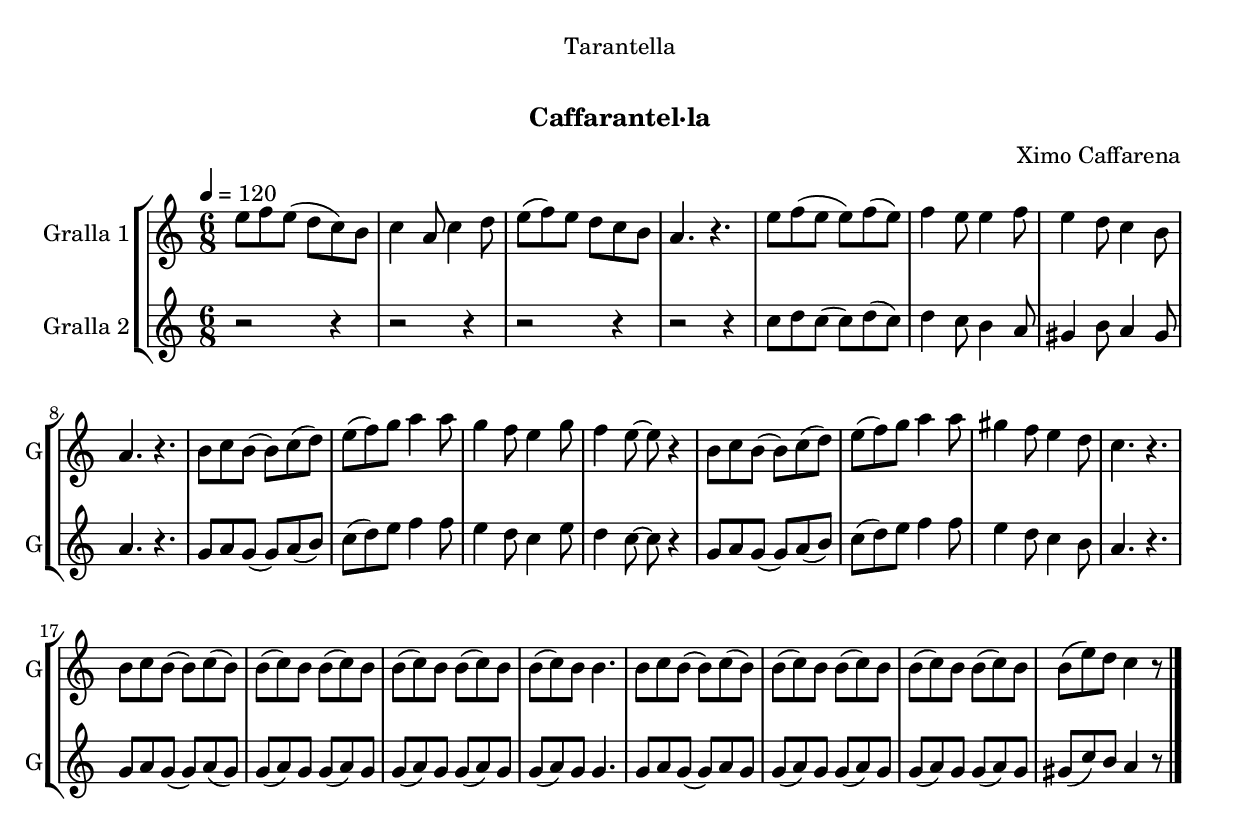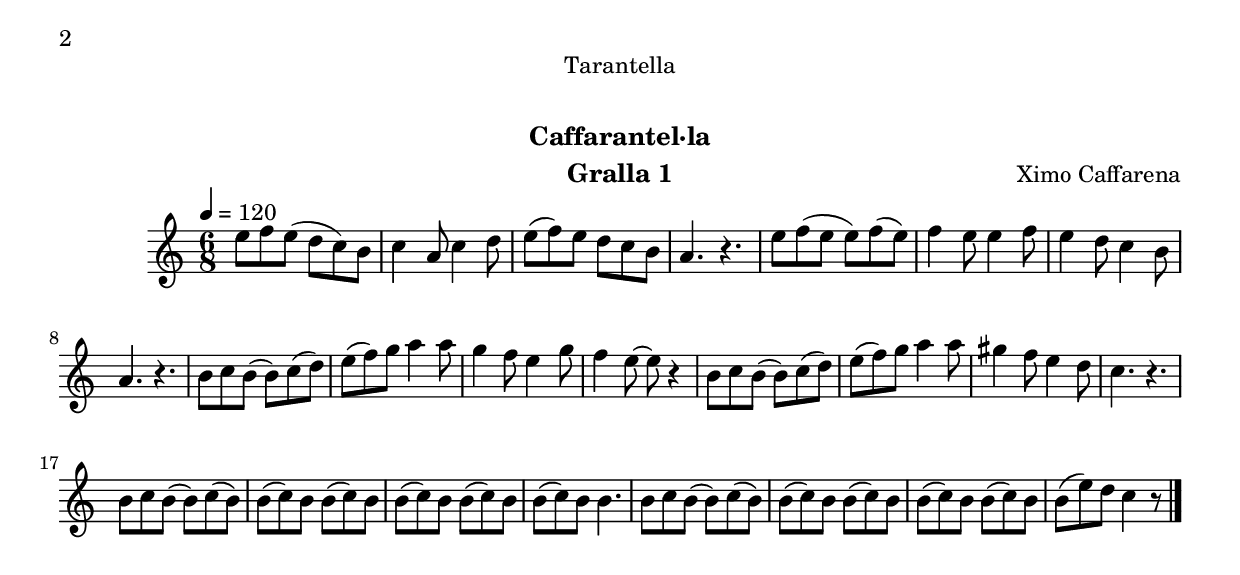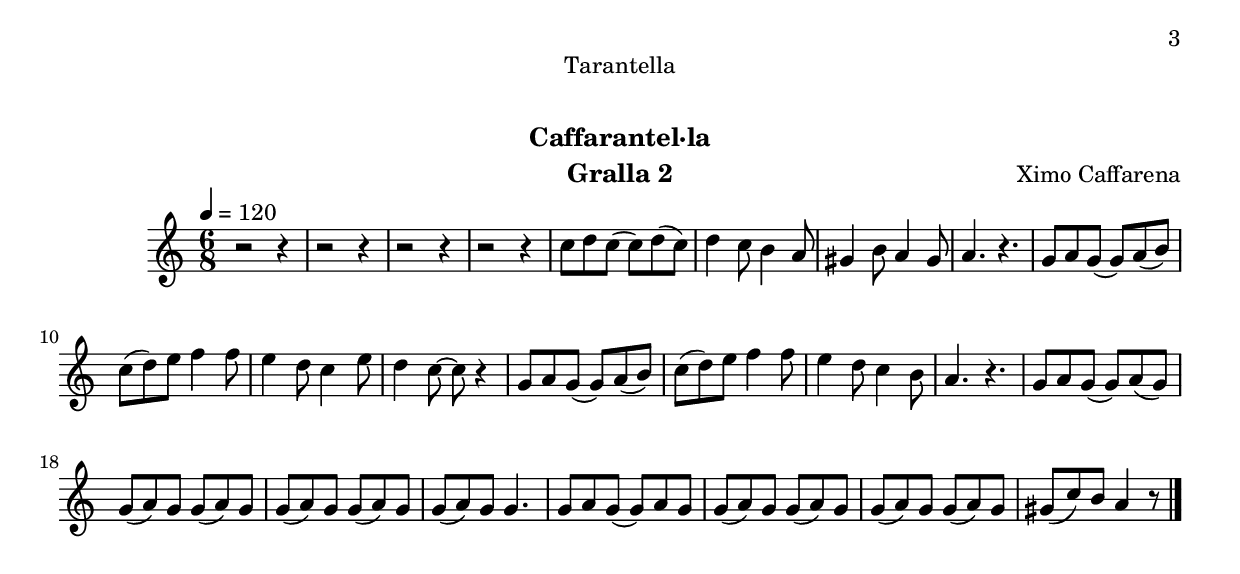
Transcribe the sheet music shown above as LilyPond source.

\version "2.22.1"

\header {
  dedication="Tarantella"
  title="    "
  subtitle="Caffarantel·la"
  subsubtitle=""
  poet=""
  meter=""
  piece=""
  composer="Ximo Caffarena"
  arranger=""
  opus=""
  instrument=""
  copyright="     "
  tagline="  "
}

liniaroAa =
\relative e''
{
  \tempo 4=120
  \clef treble
  \key c \major
  \time 6/8
  e8 f e ( d c ) b  |
  c4 a8 c4 d8  |
  e8 ( f ) e d c b  |
  a4. r  |
  %05
  e'8 f ( e e ) f ( e )  |
  f4 e8 e4 f8  |
  e4 d8 c4 b8  |
  a4. r  |
  b8 c b ( b ) c ( d )  |
  %10
  e8 ( f ) g a4 a8  |
  g4 f8 e4 g8  |
  f4 e8 ~ e r4  |
  b8 c b ( b ) c ( d )  |
  e8 ( f ) g a4 a8  |
  %15
  gis4 f8 e4 d8  |
  c4. r  |
  b8 c b ( b ) c ( b )  |
  b8 ( c ) b b ( c ) b  |
  b8 ( c ) b b ( c ) b  |
  %20
  b8 ( c ) b b4.  |
  b8 c b ( b ) c ( b )  |
  b8 ( c ) b b ( c ) b  |
  b8 ( c ) b b ( c ) b  |
  b8 ( e ) d c4 r8  \bar "|."
}

liniaroAb =
\relative c''
{
  \tempo 4=120
  \clef treble
  \key c \major
  \time 6/8
  r2 r4  |
  r2 r4  |
  r2 r4  |
  r2 r4  |
  %05
  c8 d c ( c ) d ( c )  |
  d4 c8 b4 a8  |
  gis4 b8 a4 gis8  |
  a4. r  |
  g8 a g ( g ) a ( b )  |
  %10
  c8 ( d ) e f4 f8  |
  e4 d8 c4 e8  |
  d4 c8 ~ c r4  |
  g8 a g ( g ) a ( b )  |
  c8 ( d ) e f4 f8  |
  %15
  e4 d8 c4 b8  |
  a4. r  |
  g8 a g ( g ) a ( g )  |
  g8 ( a ) g g ( a ) g  |
  g8 ( a ) g g ( a ) g  |
  %20
  g8 ( a ) g g4.  |
  g8 a g ( g ) a g   |
  g8 ( a ) g g ( a ) g  |
  g8 ( a ) g g ( a ) g  |
  gis8 ( c ) b a4 r8  \bar "|."
}

\bookpart {
  \score {
    \new StaffGroup {
      \override Score.RehearsalMark #'self-alignment-X = #LEFT
      <<
        \new Staff \with {instrumentName = #"Gralla 1" shortInstrumentName = #"G"} \liniaroAa
        \new Staff \with {instrumentName = #"Gralla 2" shortInstrumentName = #"G"} \liniaroAb
      >>
    }
    \layout {}
  }
  \score { \unfoldRepeats
    \new StaffGroup {
      \override Score.RehearsalMark #'self-alignment-X = #LEFT
      <<
        \new Staff \with {instrumentName = #"Gralla 1" shortInstrumentName = #"G"} \liniaroAa
        \new Staff \with {instrumentName = #"Gralla 2" shortInstrumentName = #"G"} \liniaroAb
      >>
    }
    \midi {}
  }
}

\bookpart {
  \header {instrument="Gralla 1"}
  \score {
    \new StaffGroup {
      \override Score.RehearsalMark #'self-alignment-X = #LEFT
      <<
        \new Staff \liniaroAa
      >>
    }
    \layout {}
  }
  \score { \unfoldRepeats
    \new StaffGroup {
      \override Score.RehearsalMark #'self-alignment-X = #LEFT
      <<
        \new Staff \liniaroAa
      >>
    }
    \midi {}
  }
}

\bookpart {
  \header {instrument="Gralla 2"}
  \score {
    \new StaffGroup {
      \override Score.RehearsalMark #'self-alignment-X = #LEFT
      <<
        \new Staff \liniaroAb
      >>
    }
    \layout {}
  }
  \score { \unfoldRepeats
    \new StaffGroup {
      \override Score.RehearsalMark #'self-alignment-X = #LEFT
      <<
        \new Staff \liniaroAb
      >>
    }
    \midi {}
  }
}

